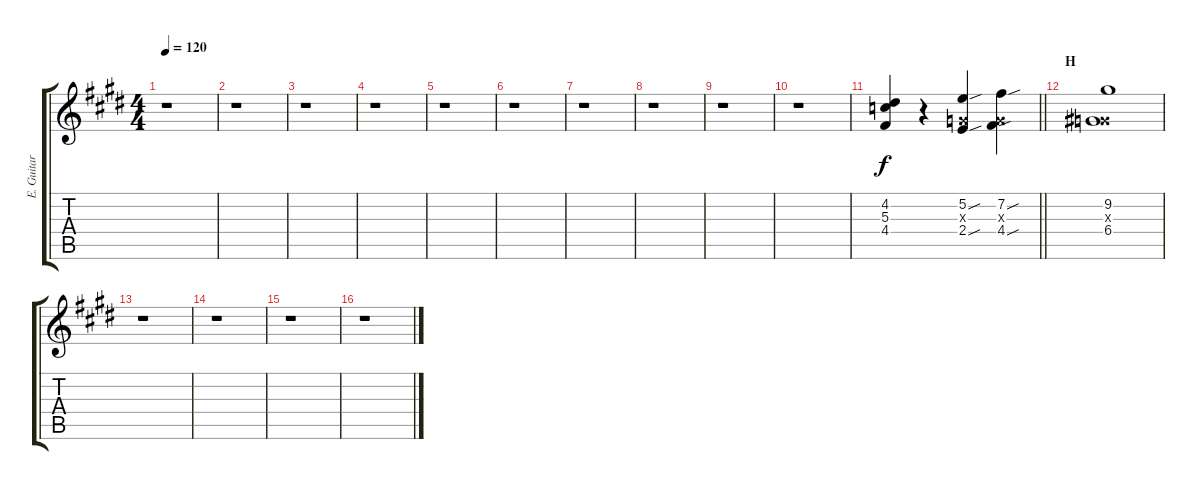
\track ("E. Guitar II" "E. Guitar ") {instrument electricguitarclean}
\staff {score tabs}
\tuning (E4 B3 G3 D3 A2 E2) {hide}
\ts (4 4)
\tempo 120
\clef g2
\ks e
r.1{dy f} |
r.1 |
r.1 |
r.1 |
r.1 |
r.1 |
r.1 |
r.1 |
r.1 |
r.1 |
\barLineRight lightlight
(4.2 5.3 4.4).4 r.4 (5.2{sou} 0.3{x} 2.4{sou}).4 (7.2{sou} 0.3{x} 4.4{sou}).4 |
\section ("" "H")
(9.2 0.3{x} 6.4).1 |
r.1 |
r.1 |
r.1 |
r.1
